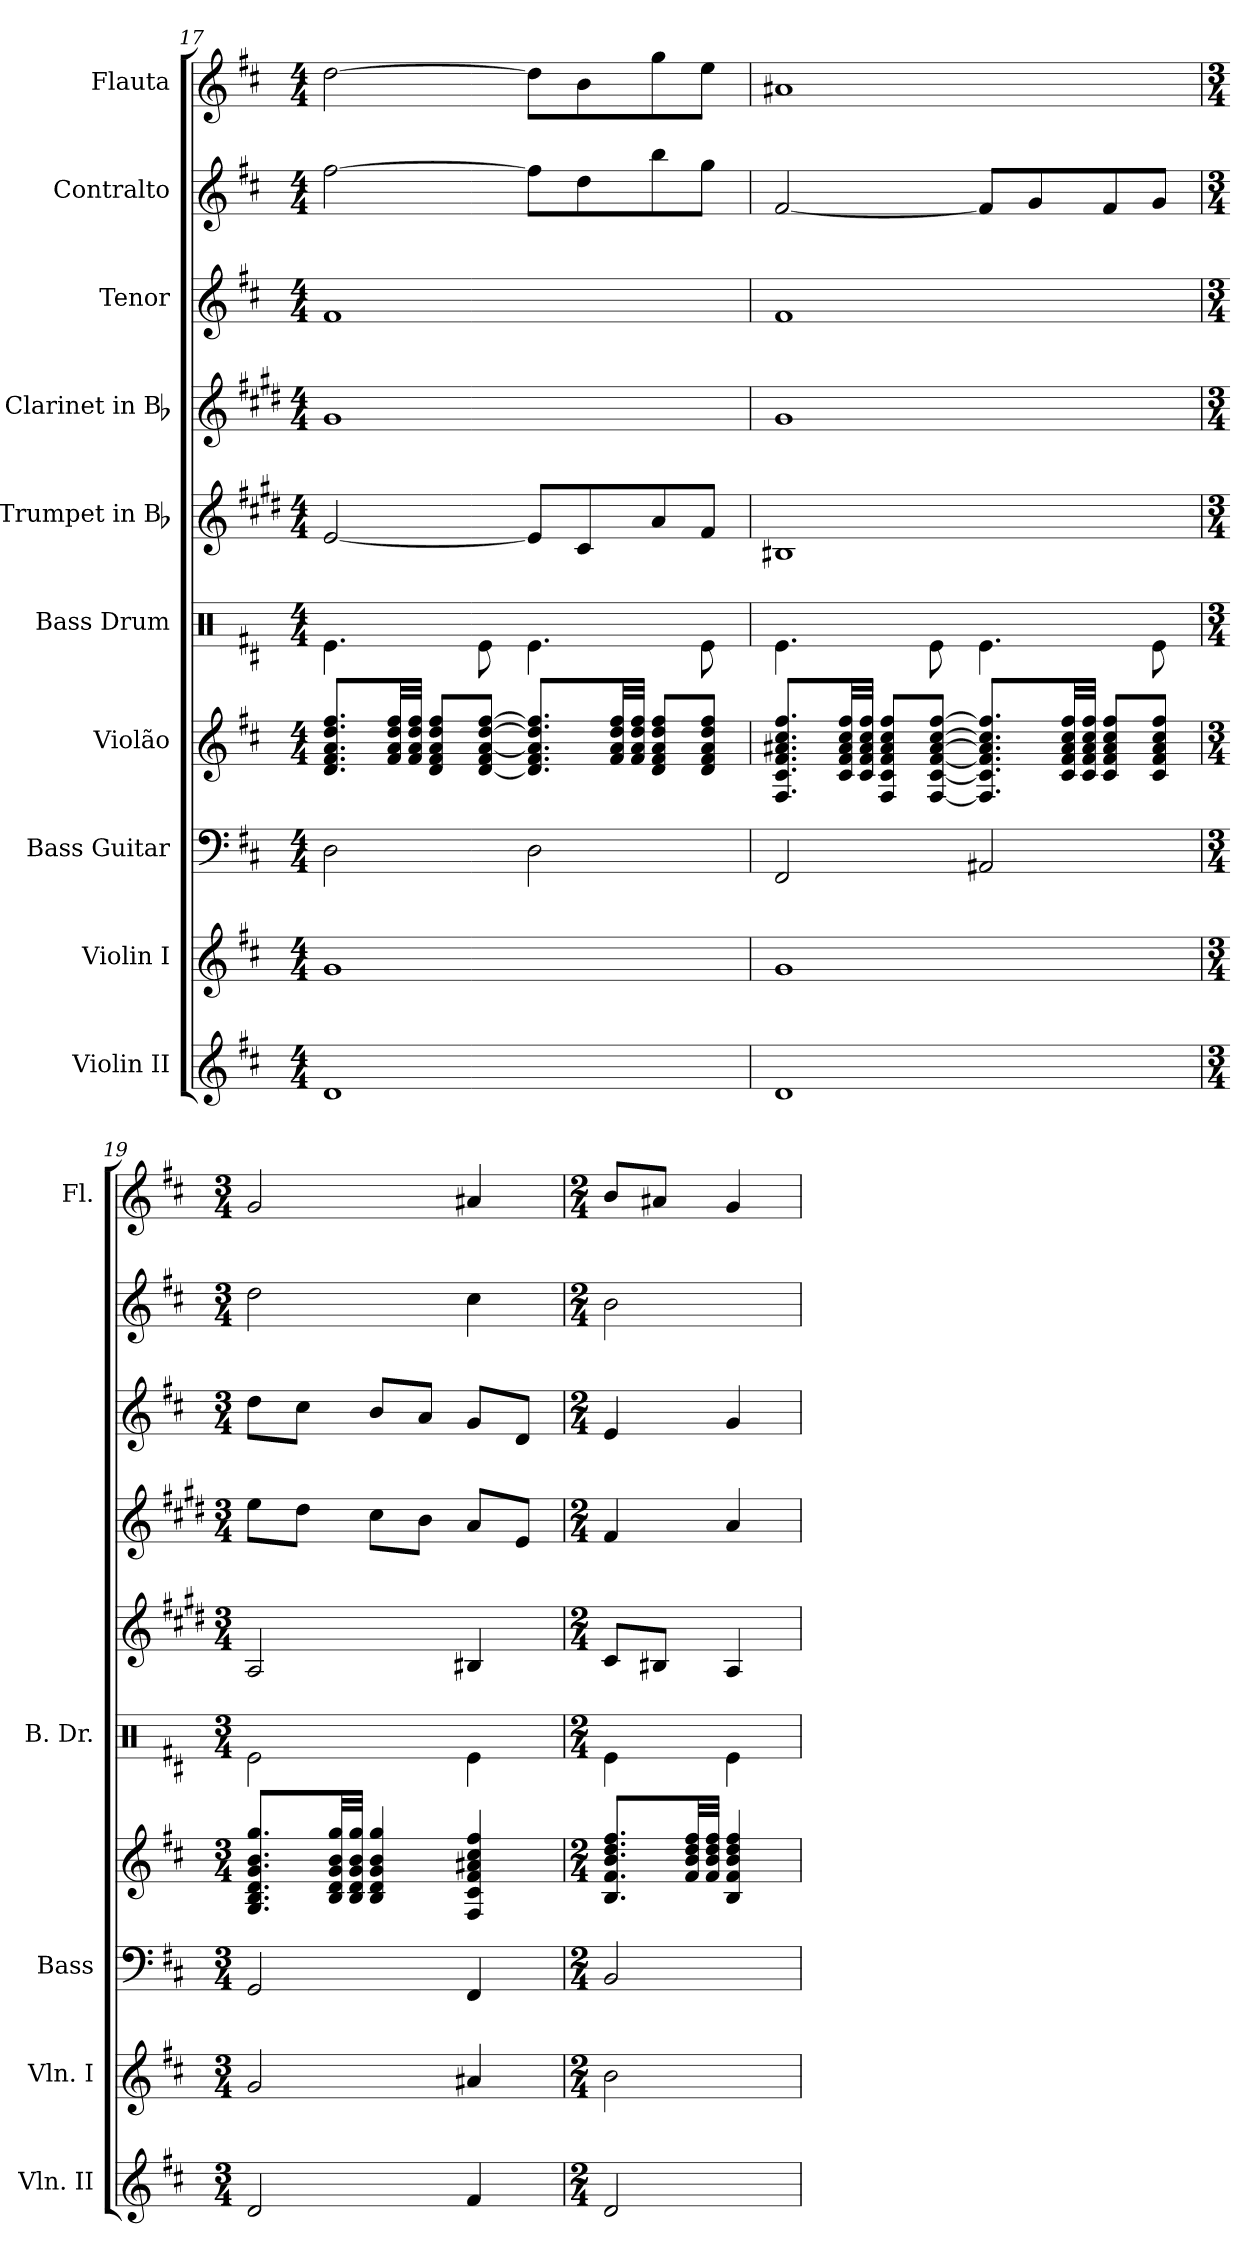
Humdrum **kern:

**kern	**kern	**kern	**kern	**kern	**kern	**kern	**kern	**kern	**kern
*part10	*part9	*part8	*part7	*part6	*part5	*part4	*part3	*part2	*part1
*staff10	*staff9	*staff8	*staff7	*staff6	*staff5	*staff4	*staff3	*staff2	*staff1
*I"Violin II	*I"Violin I	*I"Bass Guitar	*I"Violão	*I"Bass Drum	*I"Trumpet in Bb	*I"Clarinet in Bb	*I"Tenor	*I"Contralto	*I"Flauta
*I'Vln. II	*I'Vln. I	*I'Bass	*	*I'B. Dr.	*	*	*	*	*I'Fl.
!!LO:PB:g=z
*clefG2	*clefG2	*clefF4	*clefG2	*clefX	*clefG2	*clefG2	*clefG2	*clefG2	*clefG2
*	*	*ITrd7c12	*ITrd7c12	*	*ITrd1c2	*ITrd1c2	*	*	*
*k[f#c#]	*k[f#c#]	*k[f#c#]	*k[f#c#]	*k[f#c#]	*k[f#c#]	*k[f#c#]	*k[f#c#]	*k[f#c#]	*k[f#c#]
*b:	*b:	*b:	*b:	*b:	*b:	*b:	*b:	*b:	*b:
*M4/4	*M4/4	*M4/4	*M4/4	*M4/4	*M4/4	*M4/4	*M4/4	*M4/4	*M4/4
=17	=17	=17	=17	=17	=17	=17	=17	=17	=17
1d	1g	2DD\	8.D/ 8.F#/ 8.A/ 8.d/ 8.f#/L	4.Re\	[2d/	1f#	1f#	[2ff#\	[2dd\
.	.	.	32F#/ 32A/ 32d/ 32f#/LL	.	.	.	.	.	.
.	.	.	32F#/ 32A/ 32d/ 32f#/JJJ	.	.	.	.	.	.
.	.	.	8D/ 8F#/ 8A/ 8d/ 8f#/L	.	.	.	.	.	.
.	.	.	[8D/ 8F#/ [8A/ [8d/ [8f#/J	8Re\	.	.	.	.	.
.	.	2DD\	8.D/] 8.F#/ 8.A/] 8.d/] 8.f#/]L	4.Re\	8d/L]	.	.	8ff#\L]	8dd\L]
.	.	.	.	.	8B/	.	.	8dd\	8b\
.	.	.	32F#/ 32A/ 32d/ 32f#/LL	.	.	.	.	.	.
.	.	.	32F#/ 32A/ 32d/ 32f#/JJJ	.	.	.	.	.	.
.	.	.	8D/ 8F#/ 8A/ 8d/ 8f#/L	.	8g/	.	.	8bb\	8gg\
.	.	.	8D/ 8F#/ 8A/ 8d/ 8f#/J	8Re\	8e/J	.	.	8gg\J	8ee\J
=18	=18	=18	=18	=18	=18	=18	=18	=18	=18
1d	1g	2FFF#/	8.FF#/ 8.C#/ 8.F#/ 8.A#X/ 8.c#/ 8.f#/L	4.Re\	1A#X	1f#	1f#	[2f#/	1a#X
.	.	.	32C#/ 32F#/ 32A#/ 32c#/ 32f#/LL	.	.	.	.	.	.
.	.	.	32C#/ 32F#/ 32A#/ 32c#/ 32f#/JJJ	.	.	.	.	.	.
.	.	.	8FF#/ 8C#/ 8F#/ 8A#/ 8c#/ 8f#/L	.	.	.	.	.	.
.	.	.	[8FF#/ [8C#/ [8F#/ [8A#/ [8c#/ [8f#/J	8Re\	.	.	.	.	.
.	.	2AAA#X/	8.FF#/] 8.C#/] 8.F#/] 8.A#/] 8.c#/] 8.f#/]L	4.Re\	.	.	.	8f#/L]	.
.	.	.	.	.	.	.	.	8g/	.
.	.	.	32C#/ 32F#/ 32A#/ 32c#/ 32f#/LL	.	.	.	.	.	.
.	.	.	32C#/ 32F#/ 32A#/ 32c#/ 32f#/JJJ	.	.	.	.	.	.
.	.	.	8C#/ 8F#/ 8A#/ 8c#/ 8f#/L	.	.	.	.	8f#/	.
.	.	.	8C#/ 8F#/ 8A#/ 8c#/ 8f#/J	8Re\	.	.	.	8g/J	.
=19	=19	=19	=19	=19	=19	=19	=19	=19	=19
*M3/4	*M3/4	*M3/4	*M3/4	*M3/4	*M3/4	*M3/4	*M3/4	*M3/4	*M3/4
2d/	2g/	2GGG/	8.GG/ 8.BB/ 8.D/ 8.G/ 8.B/ 8.g/L	2Re\	2G/	8dd\L	8dd\L	2dd\	2g/
.	.	.	.	.	.	8cc#\J	8cc#\J	.	.
.	.	.	32BB/ 32D/ 32G/ 32B/ 32g/LL	.	.	.	.	.	.
.	.	.	32BB/ 32D/ 32G/ 32B/ 32g/JJJ	.	.	.	.	.	.
.	.	.	4BB/ 4D/ 4G/ 4B/ 4g/	.	.	8b\L	8b/L	.	.
.	.	.	.	.	.	8a\J	8a/J	.	.
4f#/	4a#X/	4FFF#/	4FF#/ 4C#/ 4F#/ 4A#X/ 4c#/ 4f#/	4Re\	4A#X/	8g/L	8g/L	4cc#\	4a#X/
.	.	.	.	.	.	8d/J	8d/J	.	.
=20	=20	=20	=20	=20	=20	=20	=20	=20	=20
*M2/4	*M2/4	*M2/4	*M2/4	*M2/4	*M2/4	*M2/4	*M2/4	*M2/4	*M2/4
2d/	2b\	2BBB/	8.BB/ 8.F#/ 8.B/ 8.d/ 8.f#/L	4Re\	8B/L	4e/	4e/	2b\	8b/L
.	.	.	.	.	8A#X/J	.	.	.	8a#X/J
.	.	.	32F#/ 32B/ 32d/ 32f#/LL	.	.	.	.	.	.
.	.	.	32F#/ 32B/ 32d/ 32f#/JJJ	.	.	.	.	.	.
.	.	.	4BB/ 4F#/ 4B/ 4d/ 4f#/	4Re\	4G/	4g/	4g/	.	4g/
=	=	=	=	=	=	=	=	=	=
*-	*-	*-	*-	*-	*-	*-	*-	*-	*-
